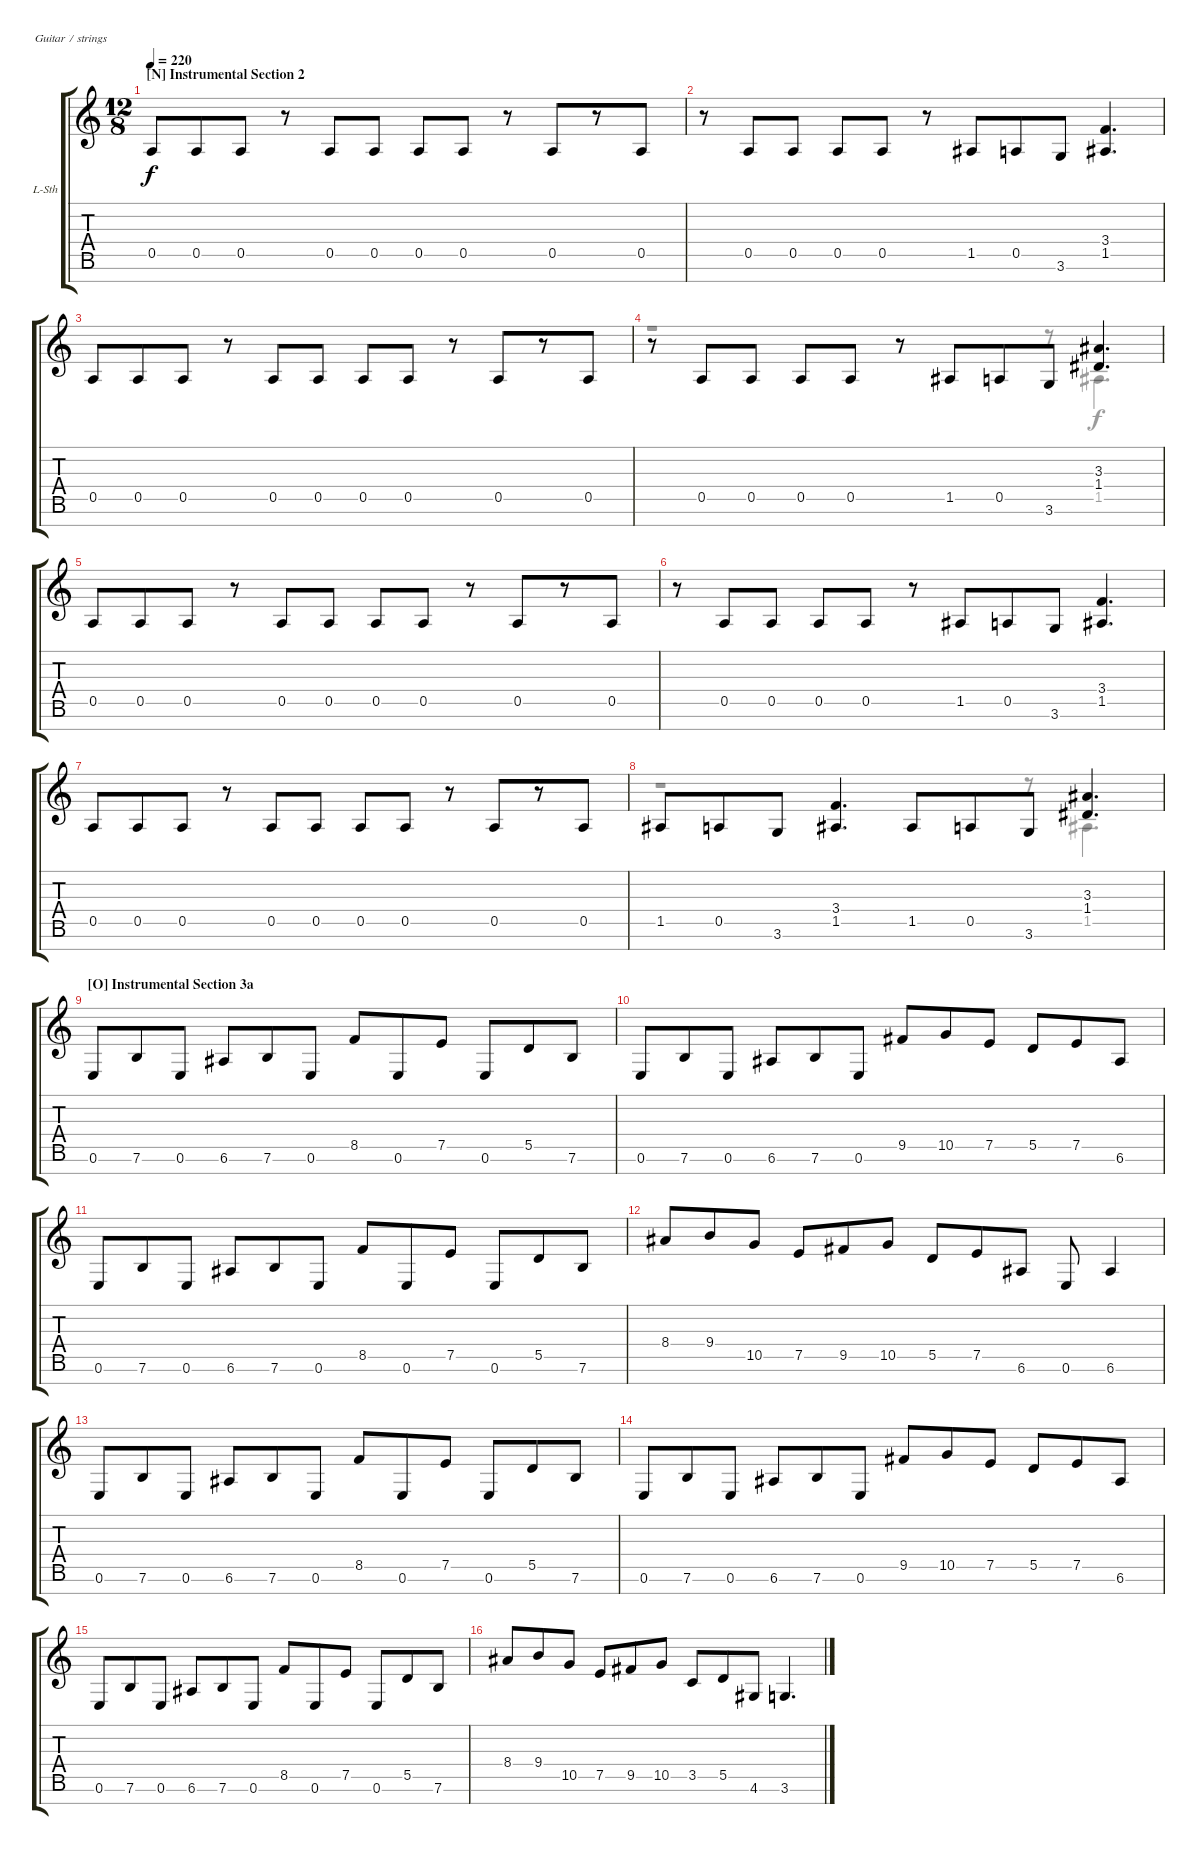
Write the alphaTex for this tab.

\defaultSystemsLayout 4
\bracketExtendMode groupsimilarinstruments
\firstSystemTrackNameOrientation horizontal
\otherSystemsTrackNameOrientation horizontal
\track ("Synthesizer" "L-Sth") {instrument electricguitarclean}
\staff {score tabs}
\tuning (E4 B3 G3 D3 A2 E2 B1)
\voice
\ts (12 8)
\section ("N" "Instrumental Section 2")
\tempo 220
\clef g2
\ks c
0.5.8{dy f} 0.5.8 0.5.8 r.8 0.5.8 0.5.8 0.5.8 0.5.8 r.8 0.5.8 r.8 0.5.8 |
r.8 0.5.8 0.5.8 0.5.8 0.5.8 r.8 1.5.8 0.5.8 3.6.8 (1.5 3.4).4{d} |
0.5.8 0.5.8 0.5.8 r.8 0.5.8 0.5.8 0.5.8 0.5.8 r.8 0.5.8 r.8 0.5.8 |
r.8 0.5.8 0.5.8 0.5.8 0.5.8 r.8 1.5.8 0.5.8 3.6.8 (1.4 3.3).4{d} |
0.5.8 0.5.8 0.5.8 r.8 0.5.8 0.5.8 0.5.8 0.5.8 r.8 0.5.8 r.8 0.5.8 |
r.8 0.5.8 0.5.8 0.5.8 0.5.8 r.8 1.5.8 0.5.8 3.6.8 (1.5 3.4).4{d} |
0.5.8 0.5.8 0.5.8 r.8 0.5.8 0.5.8 0.5.8 0.5.8 r.8 0.5.8 r.8 0.5.8 |
1.5.8 0.5.8 3.6.8 (1.5 3.4).4{d} 1.5.8 0.5.8 3.6.8 (1.4 3.3).4{d} |
\section ("O" "Instrumental Section 3a")
0.6.8 7.6.8 0.6.8 6.6.8 7.6.8 0.6.8 8.5.8 0.6.8 7.5.8 0.6.8 5.5.8 7.6.8 |
0.6.8 7.6.8 0.6.8 6.6.8 7.6.8 0.6.8 9.5.8 10.5.8 7.5.8 5.5.8 7.5.8 6.6.8 |
0.6.8 7.6.8 0.6.8 6.6.8 7.6.8 0.6.8 8.5.8 0.6.8 7.5.8 0.6.8 5.5.8 7.6.8 |
8.4.8 9.4.8 10.5.8 7.5.8 9.5.8 10.5.8 5.5.8 7.5.8 6.6.8 0.6.8 6.6.4 |
0.6.8 7.6.8 0.6.8 6.6.8 7.6.8 0.6.8 8.5.8 0.6.8 7.5.8 0.6.8 5.5.8 7.6.8 |
0.6.8 7.6.8 0.6.8 6.6.8 7.6.8 0.6.8 9.5.8 10.5.8 7.5.8 5.5.8 7.5.8 6.6.8 |
0.6.8 7.6.8 0.6.8 6.6.8 7.6.8 0.6.8 8.5.8 0.6.8 7.5.8 0.6.8 5.5.8 7.6.8 |
8.4.8 9.4.8 10.5.8 7.5.8 9.5.8 10.5.8 3.5.8 5.5.8 4.6.8 3.6.4{d}
\voice
\clef g2
\ottava regular
\simile none
\ks c
|
|
|
r.1 r.8 1.5.4{d} |
|
|
|
r.1 r.8 1.5.4{d} |
|
|
|
|
|
|
|
